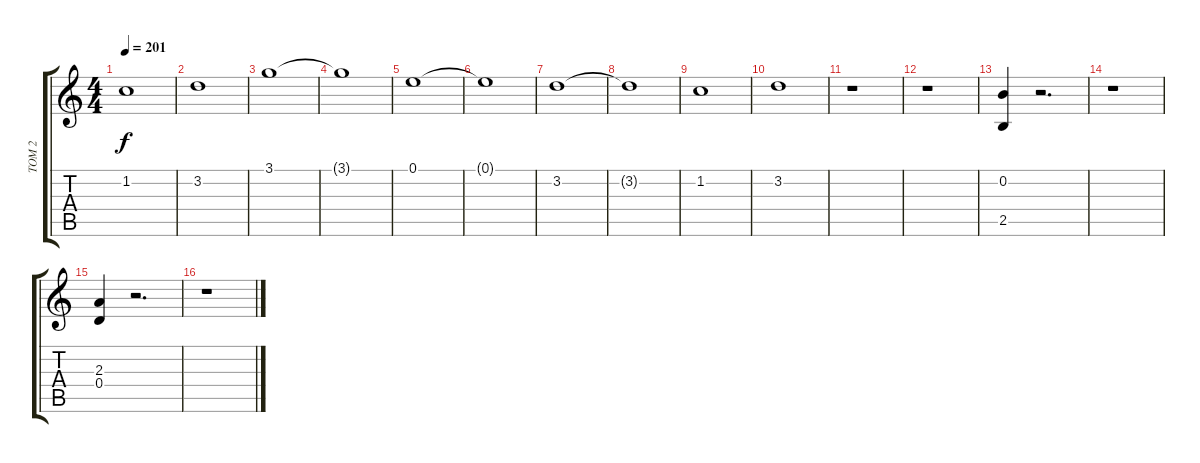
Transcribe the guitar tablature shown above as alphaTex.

\track ("TOM 2" "TOM 2") {instrument overdrivenguitar}
\staff {score tabs}
\tuning (E4 B3 G3 D3 A2 E2) {hide}
\ts (4 4)
\tempo 201
\clef g2
\ks c
1.2.1{dy f} |
3.2.1 |
3.1.1 |
3.1{t}.1 |
0.1.1 |
0.1{t}.1 |
3.2.1 |
3.2{t}.1 |
1.2.1 |
3.2.1 |
r.1 |
r.1 |
(0.2 2.5).4 r.2{d} |
r.1 |
(2.3 0.4).4 r.2{d} |
r.1
